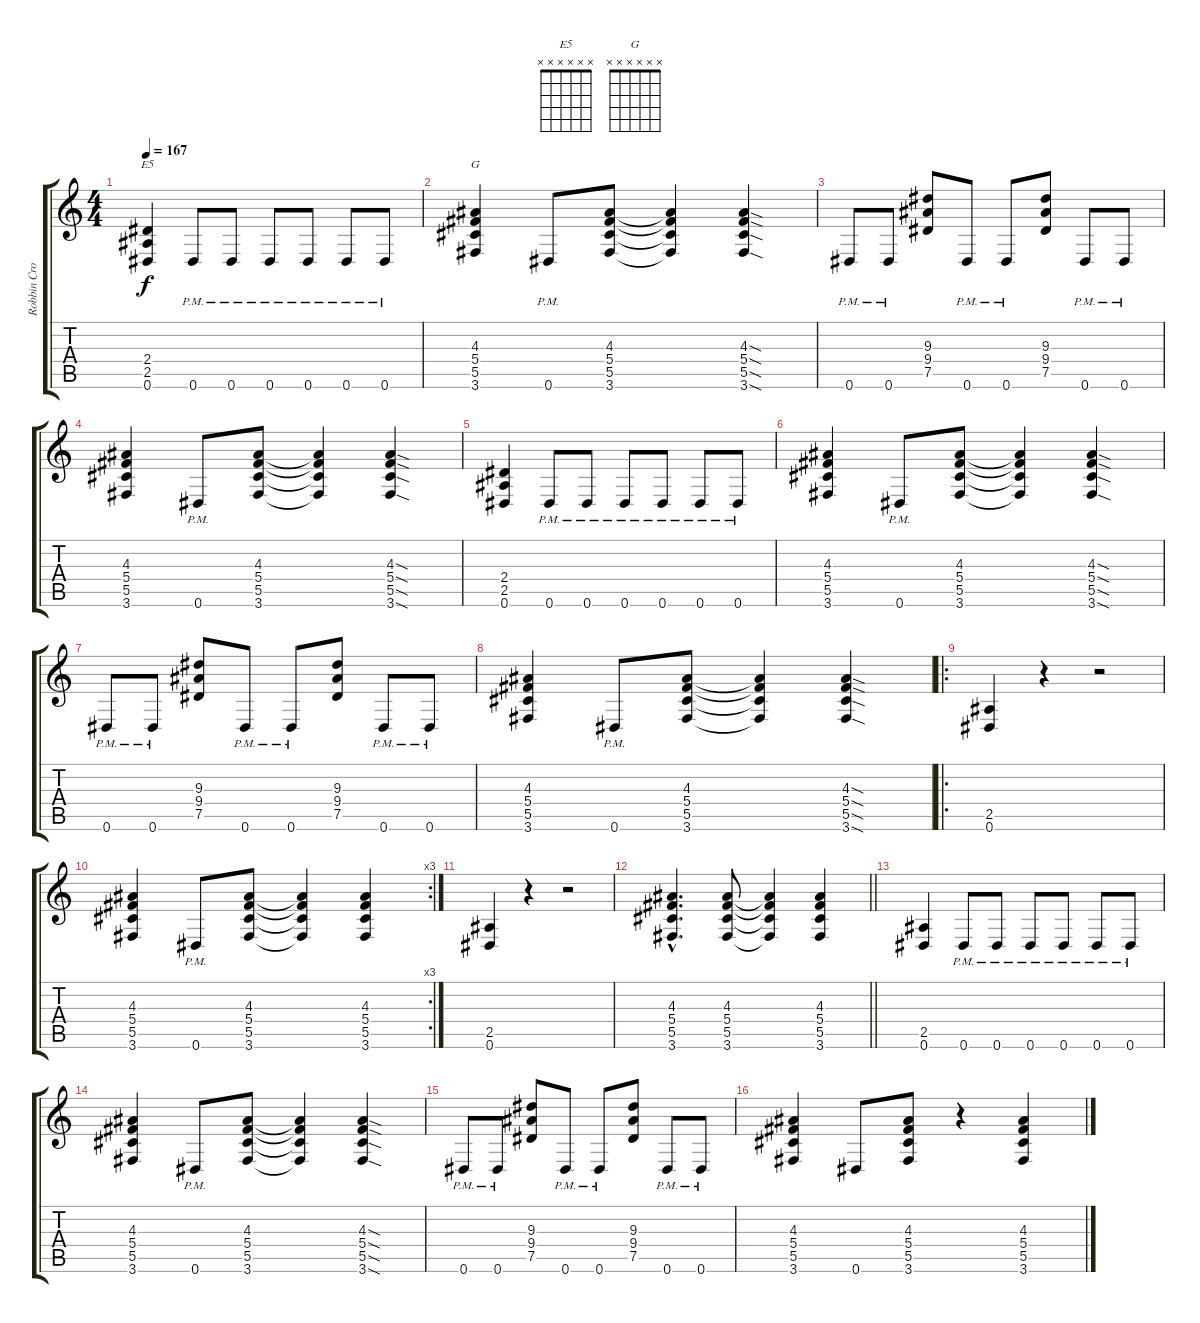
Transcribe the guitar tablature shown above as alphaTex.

\track ("Robbin Crosby \"The King\" (R.I.P)" "Robbin Cro") {instrument distortionguitar}
\staff {score tabs}
\tuning (Eb4 Bb3 Gb3 Db3 Ab2 Eb2) {hide}
\chord ("E5" x x x x x x)
\chord ("G" x x x x x x)
\ts (4 4)
\tempo 167
\clef g2
\ks c
(2.4 2.5 0.6).4{ch "E5" dy f} 0.6{pm}.8 0.6{pm}.8 0.6{pm}.8 0.6{pm}.8 0.6{pm}.8 0.6{pm}.8 |
(4.3 5.4 5.5 3.6).4{ch "G"} 0.6{pm}.8 (4.3 5.4 5.5 3.6).8 (4.3{t} 5.4{t} 5.5{t} 3.6{t}).4 (4.3{sod} 5.4{sod} 5.5{sod} 3.6{sod}).4 |
0.6{pm}.8 0.6{pm}.8 (9.3 9.4 7.5).8 0.6{pm}.8 0.6{pm}.8 (9.3 9.4 7.5).8 0.6{pm}.8 0.6{pm}.8 |
(4.3 5.4 5.5 3.6).4 0.6{pm}.8 (4.3 5.4 5.5 3.6).8 (4.3{t} 5.4{t} 5.5{t} 3.6{t}).4 (4.3{sod} 5.4{sod} 5.5{sod} 3.6{sod}).4 |
(2.4 2.5 0.6).4 0.6{pm}.8 0.6{pm}.8 0.6{pm}.8 0.6{pm}.8 0.6{pm}.8 0.6{pm}.8 |
(4.3 5.4 5.5 3.6).4 0.6{pm}.8 (4.3 5.4 5.5 3.6).8 (4.3{t} 5.4{t} 5.5{t} 3.6{t}).4 (4.3{sod} 5.4{sod} 5.5{sod} 3.6{sod}).4 |
0.6{pm}.8 0.6{pm}.8 (9.3 9.4 7.5).8 0.6{pm}.8 0.6{pm}.8 (9.3 9.4 7.5).8 0.6{pm}.8 0.6{pm}.8 |
(4.3 5.4 5.5 3.6).4 0.6{pm}.8 (4.3 5.4 5.5 3.6).8 (4.3{t} 5.4{t} 5.5{t} 3.6{t}).4 (4.3{sod} 5.4{sod} 5.5{sod} 3.6{sod}).4 |
\ro
(2.5 0.6).4 r.4 r.2 |
\rc 3
(4.3 5.4 5.5 3.6).4 0.6{pm}.8 (4.3 5.4 5.5 3.6).8 (4.3{t} 5.4{t} 5.5{t} 3.6{t}).4 (4.3 5.4 5.5 3.6).4 |
(2.5 0.6).4 r.4 r.2 |
\barLineRight lightlight
(4.3{hac} 5.4{hac} 5.5{hac} 3.6{hac}).4{d} (4.3 5.4 5.5 3.6).8 (4.3{t} 5.4{t} 5.5{t} 3.6{t}).4 (4.3 5.4 5.5 3.6).4 |
(2.5 0.6).4 0.6{pm}.8 0.6{pm}.8 0.6{pm}.8 0.6{pm}.8 0.6{pm}.8 0.6{pm}.8 |
(4.3 5.4 5.5 3.6).4 0.6{pm}.8 (4.3 5.4 5.5 3.6).8 (4.3{t} 5.4{t} 5.5{t} 3.6{t}).4 (4.3{sod} 5.4{sod} 5.5{sod} 3.6{sod}).4 |
0.6{pm}.8 0.6{pm}.8 (9.3 9.4 7.5).8 0.6{pm}.8 0.6{pm}.8 (9.3 9.4 7.5).8 0.6{pm}.8 0.6{pm}.8 |
(4.3 5.4 5.5 3.6).4 0.6.8 (4.3 5.4 5.5 3.6).8 r.4 (4.3 5.4 5.5 3.6).4
